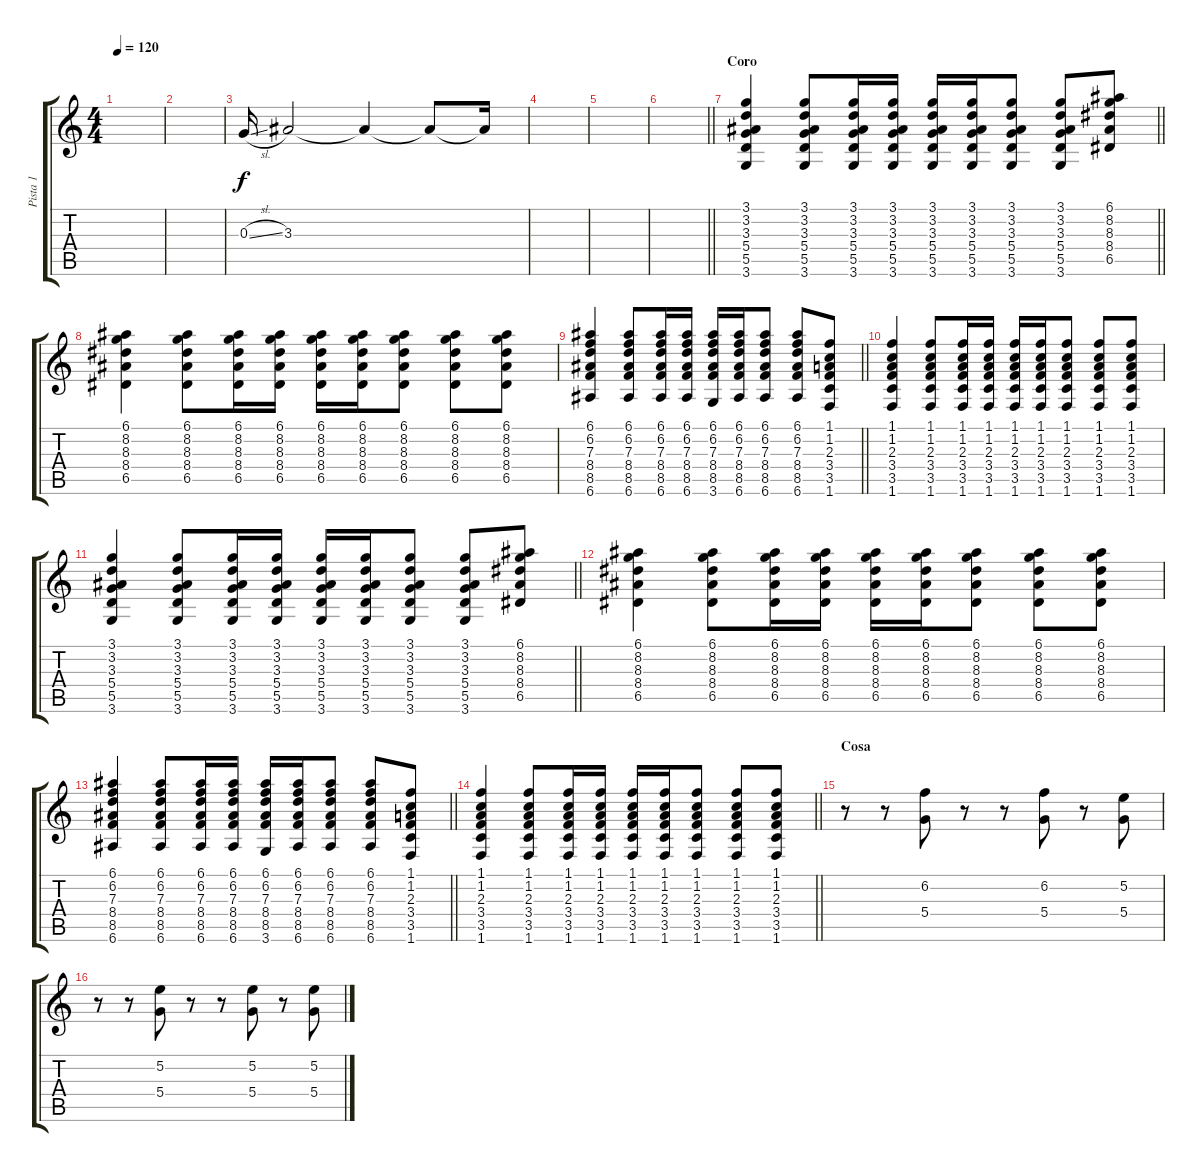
\track ("Pista 1" "Pista 1") {instrument electricguitarmuted}
\staff {score tabs}
\tuning (E4 B3 G3 D3 A2 E2) {hide}
\ts (4 4)
\tempo 120
\clef g2
\ks c
|
|
0.3{sl}.16 3.3.2 3.3{t}.4 3.3{t}.8 3.3{t}.16 |
|
|
\barLineRight lightlight
|
\section ("" "Coro")
\barLineRight lightlight
(3.1 3.2 3.3 5.4 5.5 3.6).4 (3.1 3.2 3.3 5.4 5.5 3.6).8 (3.1 3.2 3.3 5.4 5.5 3.6).16 (3.1 3.2 3.3 5.4 5.5 3.6).16 (3.1 3.2 3.3 5.4 5.5 3.6).16 (3.1 3.2 3.3 5.4 5.5 3.6).16 (3.1 3.2 3.3 5.4 5.5 3.6).8 (3.1 3.2 3.3 5.4 5.5 3.6).8 (6.1 8.2 8.3 8.4 6.5).8 |
(6.1 8.2 8.3 8.4 6.5).4 (6.1 8.2 8.3 8.4 6.5).8 (6.1 8.2 8.3 8.4 6.5).16 (6.1 8.2 8.3 8.4 6.5).16 (6.1 8.2 8.3 8.4 6.5).16 (6.1 8.2 8.3 8.4 6.5).16 (6.1 8.2 8.3 8.4 6.5).8 (6.1 8.2 8.3 8.4 6.5).8 (6.1 8.2 8.3 8.4 6.5).8 |
\barLineRight lightlight
(6.1 6.2 7.3 8.4 8.5 6.6).4 (6.1 6.2 7.3 8.4 8.5 6.6).8 (6.1 6.2 7.3 8.4 8.5 6.6).16 (6.1 6.2 7.3 8.4 8.5 6.6).16 (6.1 6.2 7.3 8.4 8.5 3.6).16 (6.1 6.2 7.3 8.4 8.5 6.6).16 (6.1 6.2 7.3 8.4 8.5 6.6).8 (6.1 6.2 7.3 8.4 8.5 6.6).8 (1.1 1.2 2.3 3.4 3.5 1.6).8 |
(1.1 1.2 2.3 3.4 3.5 1.6).4 (1.1 1.2 2.3 3.4 3.5 1.6).8 (1.1 1.2 2.3 3.4 3.5 1.6).16 (1.1 1.2 2.3 3.4 3.5 1.6).16 (1.1 1.2 2.3 3.4 3.5 1.6).16 (1.1 1.2 2.3 3.4 3.5 1.6).16 (1.1 1.2 2.3 3.4 3.5 1.6).8 (1.1 1.2 2.3 3.4 3.5 1.6).8 (1.1 1.2 2.3 3.4 3.5 1.6).8 |
\barLineRight lightlight
(3.1 3.2 3.3 5.4 5.5 3.6).4 (3.1 3.2 3.3 5.4 5.5 3.6).8 (3.1 3.2 3.3 5.4 5.5 3.6).16 (3.1 3.2 3.3 5.4 5.5 3.6).16 (3.1 3.2 3.3 5.4 5.5 3.6).16 (3.1 3.2 3.3 5.4 5.5 3.6).16 (3.1 3.2 3.3 5.4 5.5 3.6).8 (3.1 3.2 3.3 5.4 5.5 3.6).8 (6.1 8.2 8.3 8.4 6.5).8 |
(6.1 8.2 8.3 8.4 6.5).4 (6.1 8.2 8.3 8.4 6.5).8 (6.1 8.2 8.3 8.4 6.5).16 (6.1 8.2 8.3 8.4 6.5).16 (6.1 8.2 8.3 8.4 6.5).16 (6.1 8.2 8.3 8.4 6.5).16 (6.1 8.2 8.3 8.4 6.5).8 (6.1 8.2 8.3 8.4 6.5).8 (6.1 8.2 8.3 8.4 6.5).8 |
\barLineRight lightlight
(6.1 6.2 7.3 8.4 8.5 6.6).4 (6.1 6.2 7.3 8.4 8.5 6.6).8 (6.1 6.2 7.3 8.4 8.5 6.6).16 (6.1 6.2 7.3 8.4 8.5 6.6).16 (6.1 6.2 7.3 8.4 8.5 3.6).16 (6.1 6.2 7.3 8.4 8.5 6.6).16 (6.1 6.2 7.3 8.4 8.5 6.6).8 (6.1 6.2 7.3 8.4 8.5 6.6).8 (1.1 1.2 2.3 3.4 3.5 1.6).8 |
\barLineRight lightlight
(1.1 1.2 2.3 3.4 3.5 1.6).4 (1.1 1.2 2.3 3.4 3.5 1.6).8 (1.1 1.2 2.3 3.4 3.5 1.6).16 (1.1 1.2 2.3 3.4 3.5 1.6).16 (1.1 1.2 2.3 3.4 3.5 1.6).16 (1.1 1.2 2.3 3.4 3.5 1.6).16 (1.1 1.2 2.3 3.4 3.5 1.6).8 (1.1 1.2 2.3 3.4 3.5 1.6).8 (1.1 1.2 2.3 3.4 3.5 1.6).8 |
\section ("" "Cosa")
r.8 r.8 (6.2 5.4).8 r.8 r.8 (6.2 5.4).8 r.8 (5.2 5.4).8 |
r.8 r.8 (5.2 5.4).8 r.8 r.8 (5.2 5.4).8 r.8 (5.2 5.4).8
